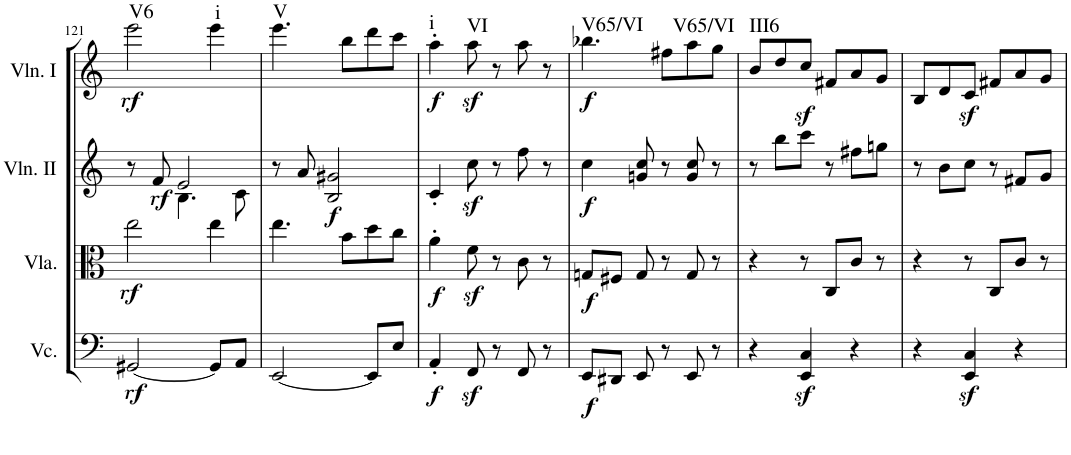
**kern	**dynam	**kern	**dynam	**kern	**dynam	**kern	**dynam	**harte
*part4	*part4	*part3	*part3	*part2	*part2	*part1	*part1	*part1
*staff4	*staff4	*staff3	*staff3	*staff2	*staff2	*staff1	*staff1	*
*I"Violoncello	*	*I"Viola	*	*I"Violin II	*	*I"Violin I	*	*
*I'Vc.	*	*I'Vla.	*	*I'Vln. II	*	*I'Vln. I	*	*
!!LO:PB:g=z
*clefF4	*	*clefC3	*	*clefG2	*	*clefG2	*	*
*k[]	*	*k[]	*	*k[]	*	*k[]	*	*
*M3/4	*	*M3/4	*	*M3/4	*	*M3/4	*	*
=121	=121	=121	=121	=121	=121	=121	=121	=121
*	*	*	*	*^	*	*	*	*
!	!LO:DY:b	!	!LO:DY:b	!	!	!	!	!LO:DY:b	!LO:H:kt=V6
[2GG#X/	rf	2ee\	rf	8r	4ryy	.	2eee\	rf	N
!	!	!	!	!	!	!LO:DY:b	!	!	!
.	.	.	.	8f/	.	rf	.	.	.
.	.	.	.	2e/	4.B\	.	.	.	.
!	!	!	!	!	!	!	!	!	!LO:H:kt=i
8GG#/L]	.	4ee\	.	.	.	.	4eee\	.	N
8AA/J	.	.	.	.	8c\	.	.	.	.
=122	=122	=122	=122	=122	=122	=122	=122	=122	=122
!	!	!	!	!	!	!	!	!	!LO:H:kt=V
*	*	*	*	*v	*v	*	*	*	*
[2EE/	.	4.ee\	.	8r	.	4.eee\	.	N
.	.	.	.	8a/	.	.	.	.
!	!	!	!	!	!LO:DY:b	!	!	!
.	.	.	.	2B/ 2g#X/	f	.	.	.
.	.	8b\L	.	.	.	8bb\L	.	.
8EE/L]	.	8dd\	.	.	.	8ddd\	.	.
8E/J	.	8cc\J	.	.	.	8ccc\J	.	.
=123	=123	=123	=123	=123	=123	=123	=123	=123
!	!LO:DY:b	!	!LO:DY:b	!	!	!	!LO:DY:b	!LO:H:kt=i
4AA'/	f	4a'\	f	4c'/	.	4aa'\	f	N
!	!	!	!	!	!	!	!LO:DY:b	!LO:H:kt=VI
8FFz</	.	8fz<\	.	8ccz<\	.	8aa\	sf	N
8r	.	8r	.	8r	.	8r	.	.
8FF/	.	8c\	.	8ff\	.	8aa\	.	.
8r	.	8r	.	8r	.	8r	.	.
=124	=124	=124	=124	=124	=124	=124	=124	=124
!	!LO:DY:b	!	!LO:DY:b	!	!LO:DY:b	!	!LO:DY:b	!LO:H:kt=V65/VI
8EE/L	f	8Gn/L	f	4cc\	f	4.bb-X\	f	N
8DD#X/J	.	8F#X/J	.	.	.	.	.	.
8EE/	.	8G/	.	8gn/ 8cc/	.	.	.	.
8r	.	8r	.	8r	.	8ff#X\L	.	.
!	!	!	!	!	!	!	!	!LO:H:kt=V65/VI
8EE/	.	8G/	.	8g/ 8cc/	.	8aa\	.	N
8r	.	8r	.	8r	.	8gg\J	.	.
=125	=125	=125	=125	=125	=125	=125	=125	=125
!	!	!	!	!	!	!	!	!LO:H:kt=III6
4r	.	4r	.	8r	.	8b/L	.	N
.	.	.	.	8bb\L	.	8dd/	.	.
4EE/z< 4C/z<	.	8r	.	8ccc\J	.	8ccz</J	.	.
.	.	8C/L	.	8r	.	8f#X/L	.	.
4r	.	8c/J	.	8ff#X\L	.	8a/	.	.
.	.	8r	.	8ggn\J	.	8g/J	.	.
=126	=126	=126	=126	=126	=126	=126	=126	=126
4r	.	4r	.	8r	.	8B/L	.	.
.	.	.	.	8b\L	.	8d/	.	.
4EE/z< 4C/z<	.	8r	.	8cc\J	.	8cz</J	.	.
.	.	8C/L	.	8r	.	8f#X/L	.	.
4r	.	8c/J	.	8f#X/L	.	8a/	.	.
.	.	8r	.	8g/J	.	8g/J	.	.
=	=	=	=	=	=	=	=	=
*-	*-	*-	*-	*-	*-	*-	*-	*-
